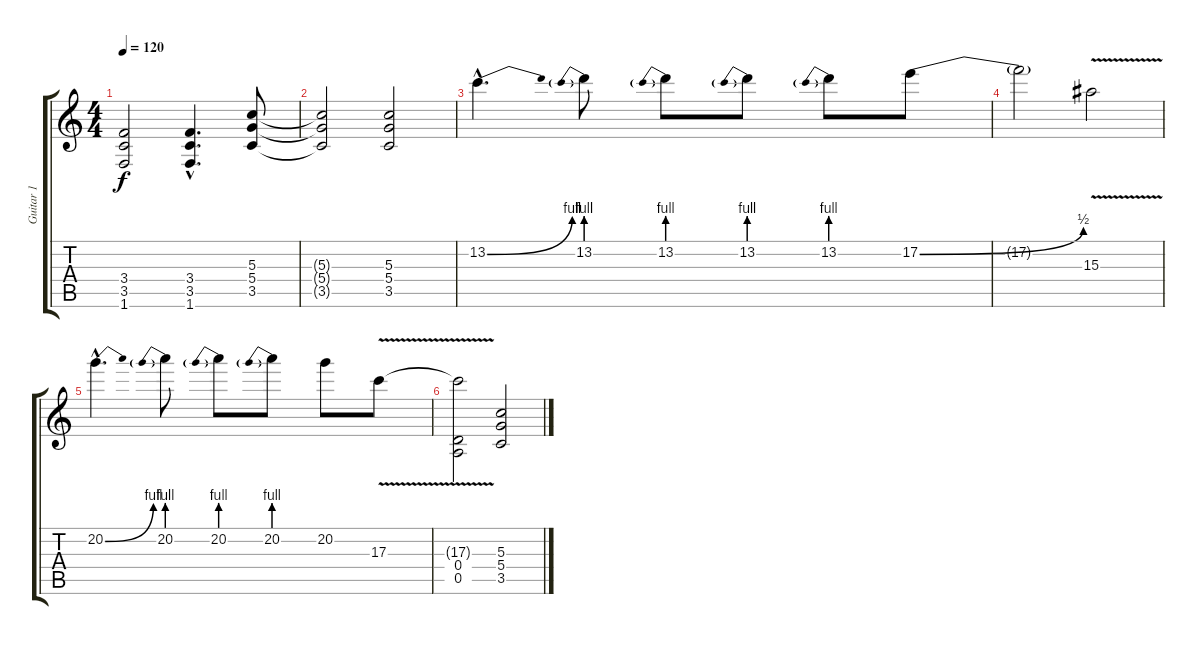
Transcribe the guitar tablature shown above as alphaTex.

\track ("Guitar 1" "Guitar 1") {instrument acousticguitarsteel}
\staff {score tabs}
\tuning (E4 B3 G3 D3 A2 E2) {hide}
\ts (4 4)
\tempo 120
\clef g2
\ks c
(3.4 3.5 1.6).2{dy f} (3.4{hac} 3.5{hac} 1.6{hac}).4{d} (5.3 5.4 3.5).8 |
(5.3{t} 5.4{t} 3.5{t}).2 (5.3 5.4 3.5).2 |
13.2{be (bend 0 0 60 4) hac}.4{d volume 0 instrument distortionguitar} 13.2{be (prebend 0 4 60 4)}.8 13.2{be (prebend 0 4 60 4)}.8 13.2{be (prebend 0 4 60 4)}.8 13.2{be (prebend 0 4 60 4)}.8 17.2{be (bend 0 0 60 2)}.8 |
17.2{t}.2 15.3{v}.2 |
20.2{be (bend 0 0 60 4) hac}.4{d} 20.2{be (prebend 0 4 60 4)}.8 20.2{be (prebend 0 4 60 4)}.8 20.2{be (prebend 0 4 60 4)}.8 20.2.8 17.3{v}.8 |
(17.3{t} 0.4 0.5).2 (5.3 5.4 3.5).2
